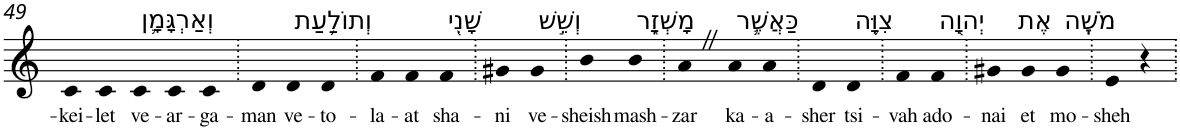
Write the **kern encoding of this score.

**kern	**text
*part1	*part1
*staff1	*staff1
*I"Piano	*
*I'Pno	*
!!LO:PB:g=z
*clefG2	*
*k[]	*
=49	=49
!	!LO:LY:b
4c	-kei-
!	!LO:LY:b
4c	-let
!LO:TX:a:t=וְאַרְגָּמָ֛ן	!
!	!LO:LY:b
4c	ve-
!	!LO:LY:b
4c	-ar-
!	!LO:LY:b
4c	-ga-
=50.	=50.
!	!LO:LY:b
4d	-man
!LO:TX:a:t=וְתוֹלַ֥עַת	!
!	!LO:LY:b
4d	ve-
!	!LO:LY:b
4d	-to-
=51.	=51.
!	!LO:LY:b
4f	-la-
!	!LO:LY:b
4f	-at
!LO:TX:a:t=שָׁנִ֖י	!
!	!LO:LY:b
4f	sha-
=52.	=52.
!	!LO:LY:b
4g#X	-ni
!LO:TX:a:t=וְשֵׁ֣שׁ	!
!	!LO:LY:b
4g#	ve-
=53.	=53.
!	!LO:LY:b
4b	-sheish
!LO:TX:a:t=מָשְׁזָ֑ר	!
!	!LO:LY:b
4b	mash-
=54.	=54.
!	!LO:LY:b
4aZ	-zar
!LO:TX:a:t=כַּאֲשֶׁ֛ר	!
!	!LO:LY:b
4a	ka-
!	!LO:LY:b
4a	-a-
=55.	=55.
!	!LO:LY:b
4d	-sher
!LO:TX:a:t=צִוָּ֥ה	!
!	!LO:LY:b
4d	tsi-
=56.	=56.
!	!LO:LY:b
4f	-vah
!LO:TX:a:t=יְהוָ֖ה	!
!	!LO:LY:b
4f	ado-
=57.	=57.
!	!LO:LY:b
4g#X	-nai
!LO:TX:a:t=אֶת	!
!	!LO:LY:b
4g#	et
!LO:TX:a:t=מֹשֶֽׁה	!
!	!LO:LY:b
4g#	mo-
=58.	=58.
!	!LO:LY:b
4e	-sheh
4r	.
=.	=.
*-	*-
